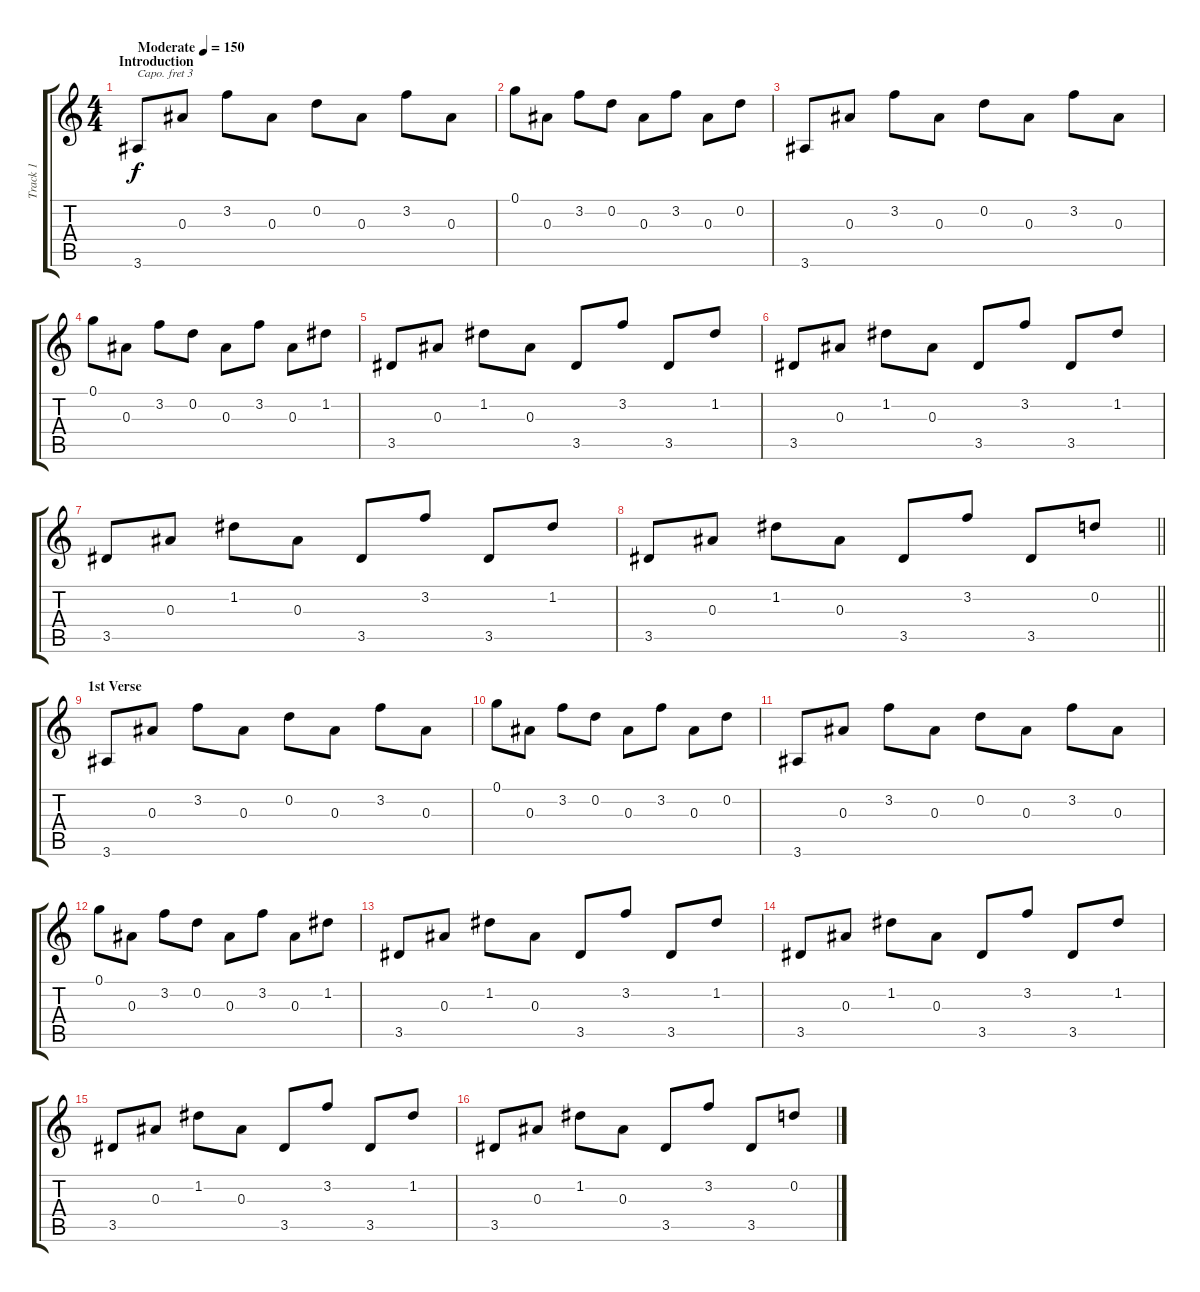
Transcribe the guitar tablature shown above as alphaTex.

\track ("Track 1" "Track 1") {instrument acousticguitarsteel}
\staff {score tabs}
\capo 3
\tuning (E4 B3 G3 D3 A2 E2) {hide}
\ts (4 4)
\section ("" "Introduction")
\tempo (150 "Moderate")
\clef g2
\ks c
3.6.8{dy f instrument acousticguitarsteel} 0.3.8 3.2.8 0.3.8 0.2.8 0.3.8 3.2.8 0.3.8 |
0.1.8 0.3.8 3.2.8 0.2.8 0.3.8 3.2.8 0.3.8 0.2.8 |
3.6.8 0.3.8 3.2.8 0.3.8 0.2.8 0.3.8 3.2.8 0.3.8 |
0.1.8 0.3.8 3.2.8 0.2.8 0.3.8 3.2.8 0.3.8 1.2.8 |
3.5.8 0.3.8 1.2.8 0.3.8 3.5.8 3.2.8 3.5.8 1.2.8 |
3.5.8 0.3.8 1.2.8 0.3.8 3.5.8 3.2.8 3.5.8 1.2.8 |
3.5.8 0.3.8 1.2.8 0.3.8 3.5.8 3.2.8 3.5.8 1.2.8 |
\barLineRight lightlight
3.5.8 0.3.8 1.2.8 0.3.8 3.5.8 3.2.8 3.5.8 0.2.8 |
\section ("" "1st Verse")
3.6.8 0.3.8 3.2.8 0.3.8 0.2.8 0.3.8 3.2.8 0.3.8 |
0.1.8 0.3.8 3.2.8 0.2.8 0.3.8 3.2.8 0.3.8 0.2.8 |
3.6.8 0.3.8 3.2.8 0.3.8 0.2.8 0.3.8 3.2.8 0.3.8 |
0.1.8 0.3.8 3.2.8 0.2.8 0.3.8 3.2.8 0.3.8 1.2.8 |
3.5.8 0.3.8 1.2.8 0.3.8 3.5.8 3.2.8 3.5.8 1.2.8 |
3.5.8 0.3.8 1.2.8 0.3.8 3.5.8 3.2.8 3.5.8 1.2.8 |
3.5.8 0.3.8 1.2.8 0.3.8 3.5.8 3.2.8 3.5.8 1.2.8 |
3.5.8 0.3.8 1.2.8 0.3.8 3.5.8 3.2.8 3.5.8 0.2.8
